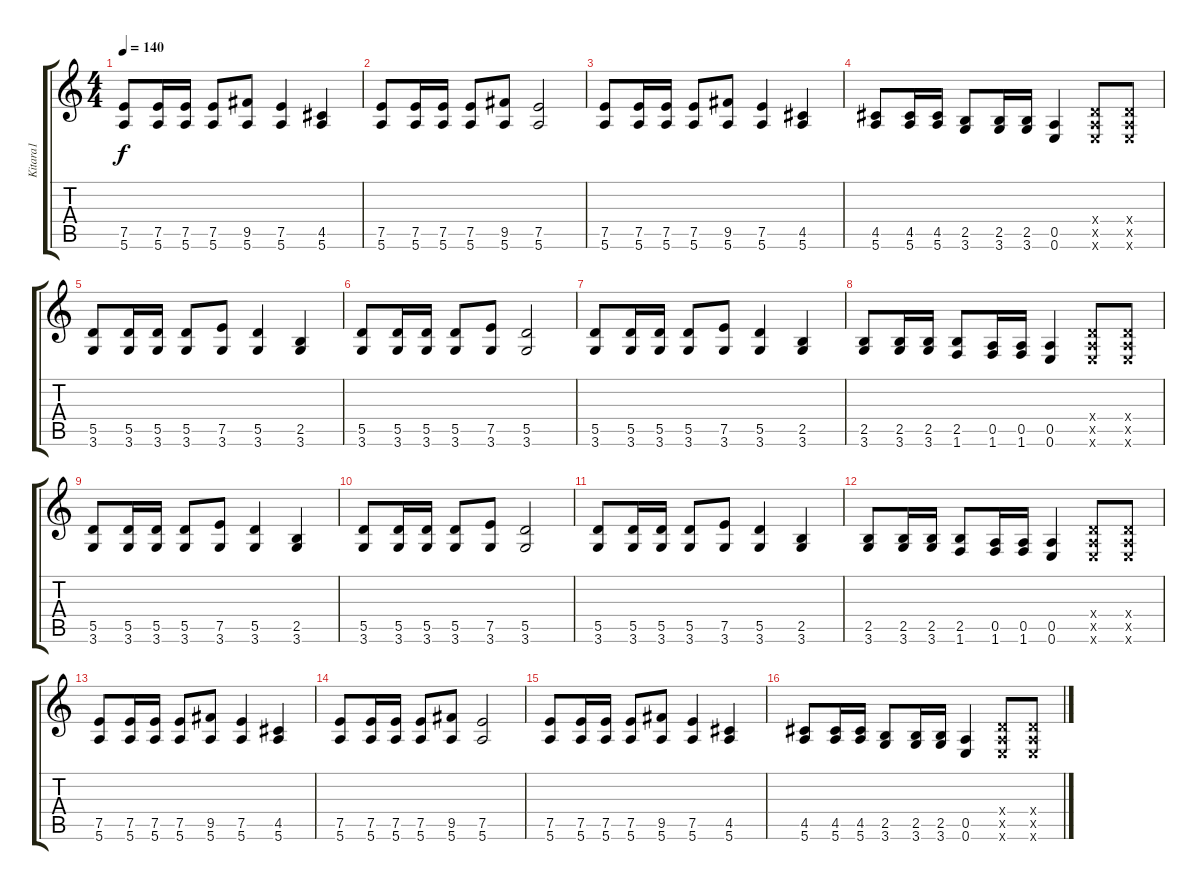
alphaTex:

\track ("Kitara1" "Kitara1") {instrument acousticguitarnylon}
\staff {score tabs}
\tuning (E4 B3 G3 D3 A2 E2) {hide}
\ts (4 4)
\tempo 140
\clef g2
\ks c
(7.5 5.6).8{dy f instrument overdrivenguitar} (7.5 5.6).16 (7.5 5.6).16 (7.5 5.6).8 (9.5 5.6).8 (7.5 5.6).4 (4.5 5.6).4 |
(7.5 5.6).8 (7.5 5.6).16 (7.5 5.6).16 (7.5 5.6).8 (9.5 5.6).8 (7.5 5.6).2 |
(7.5 5.6).8 (7.5 5.6).16 (7.5 5.6).16 (7.5 5.6).8 (9.5 5.6).8 (7.5 5.6).4 (4.5 5.6).4 |
(4.5 5.6).8 (4.5 5.6).16 (4.5 5.6).16 (2.5 3.6).8 (2.5 3.6).16 (2.5 3.6).16 (0.5 0.6).4 (0.4{x} 0.5{x} 0.6{x}).8 (0.4{x} 0.5{x} 0.6{x}).8 |
(5.5 3.6).8 (5.5 3.6).16 (5.5 3.6).16 (5.5 3.6).8 (7.5 3.6).8 (5.5 3.6).4 (2.5 3.6).4 |
(5.5 3.6).8 (5.5 3.6).16 (5.5 3.6).16 (5.5 3.6).8 (7.5 3.6).8 (5.5 3.6).2 |
(5.5 3.6).8 (5.5 3.6).16 (5.5 3.6).16 (5.5 3.6).8 (7.5 3.6).8 (5.5 3.6).4 (2.5 3.6).4 |
(2.5 3.6).8 (2.5 3.6).16 (2.5 3.6).16 (2.5 1.6).8 (0.5 1.6).16 (0.5 1.6).16 (0.5 0.6).4 (0.4{x} 0.5{x} 0.6{x}).8 (0.4{x} 0.5{x} 0.6{x}).8 |
(5.5 3.6).8 (5.5 3.6).16 (5.5 3.6).16 (5.5 3.6).8 (7.5 3.6).8 (5.5 3.6).4 (2.5 3.6).4 |
(5.5 3.6).8 (5.5 3.6).16 (5.5 3.6).16 (5.5 3.6).8 (7.5 3.6).8 (5.5 3.6).2 |
(5.5 3.6).8 (5.5 3.6).16 (5.5 3.6).16 (5.5 3.6).8 (7.5 3.6).8 (5.5 3.6).4 (2.5 3.6).4 |
(2.5 3.6).8 (2.5 3.6).16 (2.5 3.6).16 (2.5 1.6).8 (0.5 1.6).16 (0.5 1.6).16 (0.5 0.6).4 (0.4{x} 0.5{x} 0.6{x}).8 (0.4{x} 0.5{x} 0.6{x}).8 |
(7.5 5.6).8 (7.5 5.6).16 (7.5 5.6).16 (7.5 5.6).8 (9.5 5.6).8 (7.5 5.6).4 (4.5 5.6).4 |
(7.5 5.6).8 (7.5 5.6).16 (7.5 5.6).16 (7.5 5.6).8 (9.5 5.6).8 (7.5 5.6).2 |
(7.5 5.6).8 (7.5 5.6).16 (7.5 5.6).16 (7.5 5.6).8 (9.5 5.6).8 (7.5 5.6).4 (4.5 5.6).4 |
(4.5 5.6).8 (4.5 5.6).16 (4.5 5.6).16 (2.5 3.6).8 (2.5 3.6).16 (2.5 3.6).16 (0.5 0.6).4 (0.4{x} 0.5{x} 0.6{x}).8 (0.4{x} 0.5{x} 0.6{x}).8
